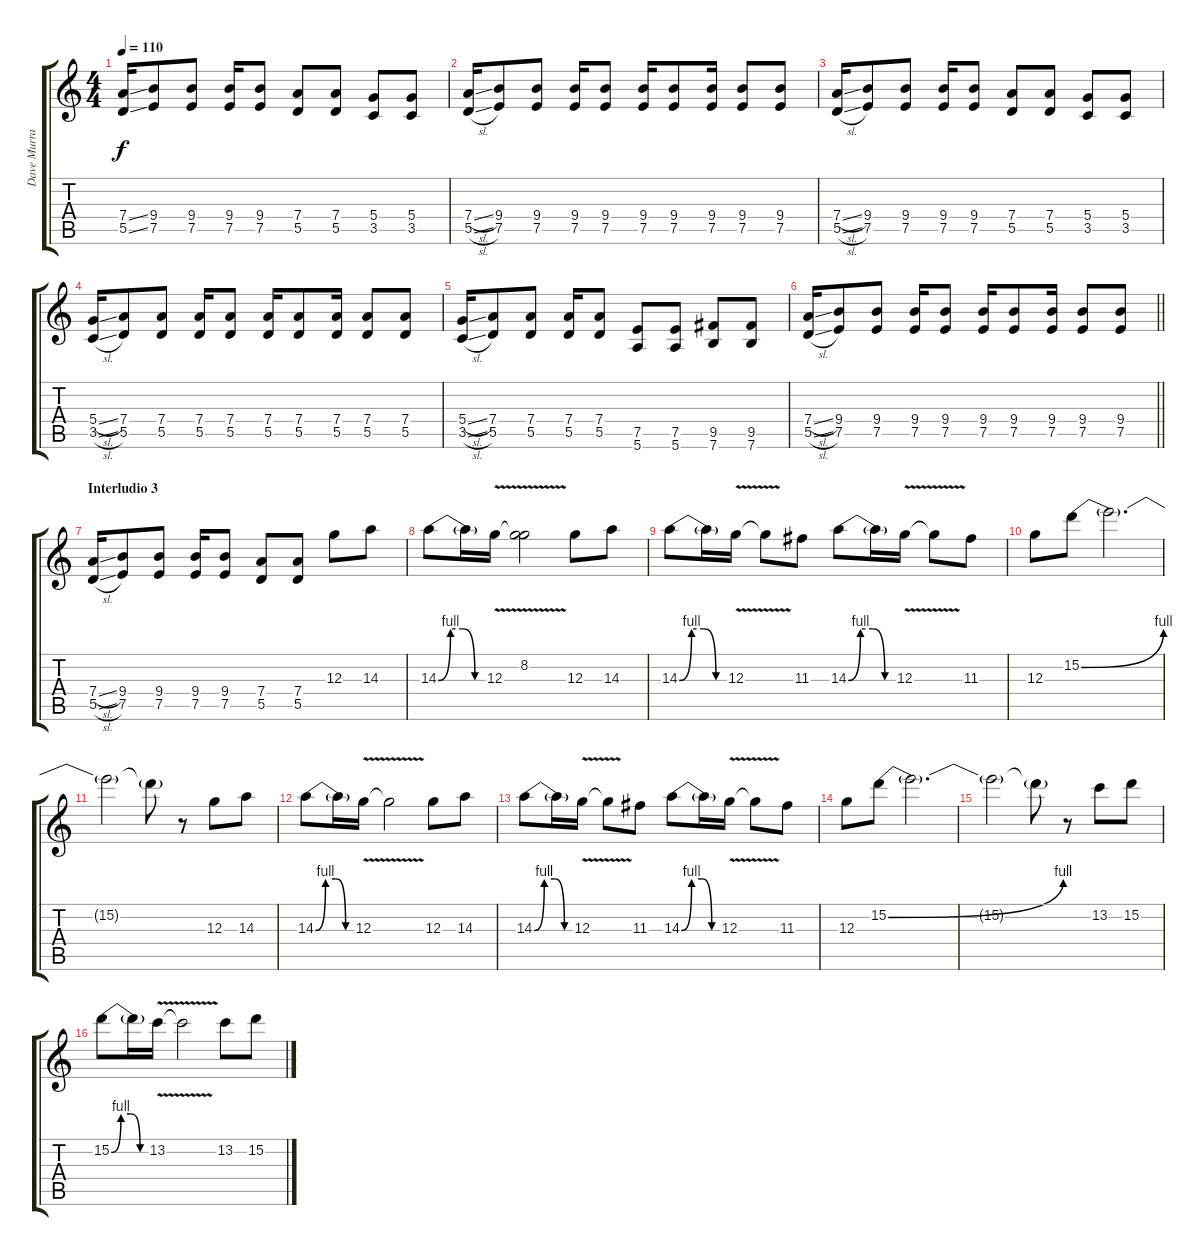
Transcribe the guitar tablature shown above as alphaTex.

\track ("Dave Murray" "Dave Murra") {instrument distortionguitar}
\staff {score tabs}
\tuning (E4 B3 G3 D3 A2 E2) {hide}
\ts (4 4)
\tempo 110
\clef g2
\ks c
(7.4{ss} 5.5{ss}).16{dy f} (9.4 7.5).8 (9.4 7.5).8 (9.4 7.5).16 (9.4 7.5).8 (7.4 5.5).8 (7.4 5.5).8 (5.4 3.5).8 (5.4 3.5).8 |
(7.4{sl} 5.5{sl}).16 (9.4 7.5).8 (9.4 7.5).8 (9.4 7.5).16 (9.4 7.5).8 (9.4 7.5).16 (9.4 7.5).8 (9.4 7.5).16 (9.4 7.5).8 (9.4 7.5).8 |
(7.4{sl} 5.5{sl}).16 (9.4 7.5).8 (9.4 7.5).8 (9.4 7.5).16 (9.4 7.5).8 (7.4 5.5).8 (7.4 5.5).8 (5.4 3.5).8 (5.4 3.5).8 |
(5.4{sl} 3.5{sl}).16 (7.4 5.5).8 (7.4 5.5).8 (7.4 5.5).16 (7.4 5.5).8 (7.4 5.5).16 (7.4 5.5).8 (7.4 5.5).16 (7.4 5.5).8 (7.4 5.5).8 |
(5.4{sl} 3.5{sl}).16 (7.4 5.5).8 (7.4 5.5).8 (7.4 5.5).16 (7.4 5.5).8 (7.5 5.6).8 (7.5 5.6).8 (9.5 7.6).8 (9.5 7.6).8 |
\barLineRight lightlight
(7.4{sl} 5.5{sl}).16 (9.4 7.5).8 (9.4 7.5).8 (9.4 7.5).16 (9.4 7.5).8 (9.4 7.5).16 (9.4 7.5).8 (9.4 7.5).16 (9.4 7.5).8 (9.4 7.5).8 |
\section ("" "Interludio 3")
(7.4{sl} 5.5{sl}).16 (9.4 7.5).8 (9.4 7.5).8 (9.4 7.5).16 (9.4 7.5).8 (7.4 5.5).8 (7.4 5.5).8 12.3.8{volume 13} 14.3.8 |
14.3{be (custom 0 0 15 4 30 4 45 0 60 0)}.8{volume 13} 14.3{t}.16 12.3{v}.16 (8.2 12.3{t}).2 12.3.8 14.3.8 |
14.3{be (custom 0 0 15 4 30 4 45 0 60 0)}.8 14.3{t}.16 12.3{v}.16 12.3{t}.8 11.3.8 14.3{be (custom 0 0 15 4 30 4 45 0 60 0)}.8 14.3{t}.16 12.3{v}.16 12.3{t}.8 11.3.8 |
12.3.8 15.2{be (bend 0 0 60 4)}.8 15.2{t}.2{d} |
15.2{t}.2 15.2{t}.8 r.8 12.3.8 14.3.8 |
14.3{be (custom 0 0 15 4 30 4 45 0 60 0)}.8 14.3{t}.16 12.3{v}.16 12.3{t}.2 12.3.8 14.3.8 |
14.3{be (custom 0 0 15 4 30 4 45 0 60 0)}.8 14.3{t}.16 12.3{v}.16 12.3{t}.8 11.3.8 14.3{be (custom 0 0 15 4 30 4 45 0 60 0)}.8 14.3{t}.16 12.3{v}.16 12.3{t}.8 11.3.8 |
12.3.8 15.2{be (bend 0 0 60 4)}.8 15.2{t}.2{d} |
15.2{t}.2 15.2{t}.8 r.8 13.2.8 15.2.8 |
15.2{be (custom 0 0 15 4 30 4 45 0 60 0)}.8 15.2{t}.16 13.2{v}.16 13.2{t}.2 13.2.8 15.2.8
